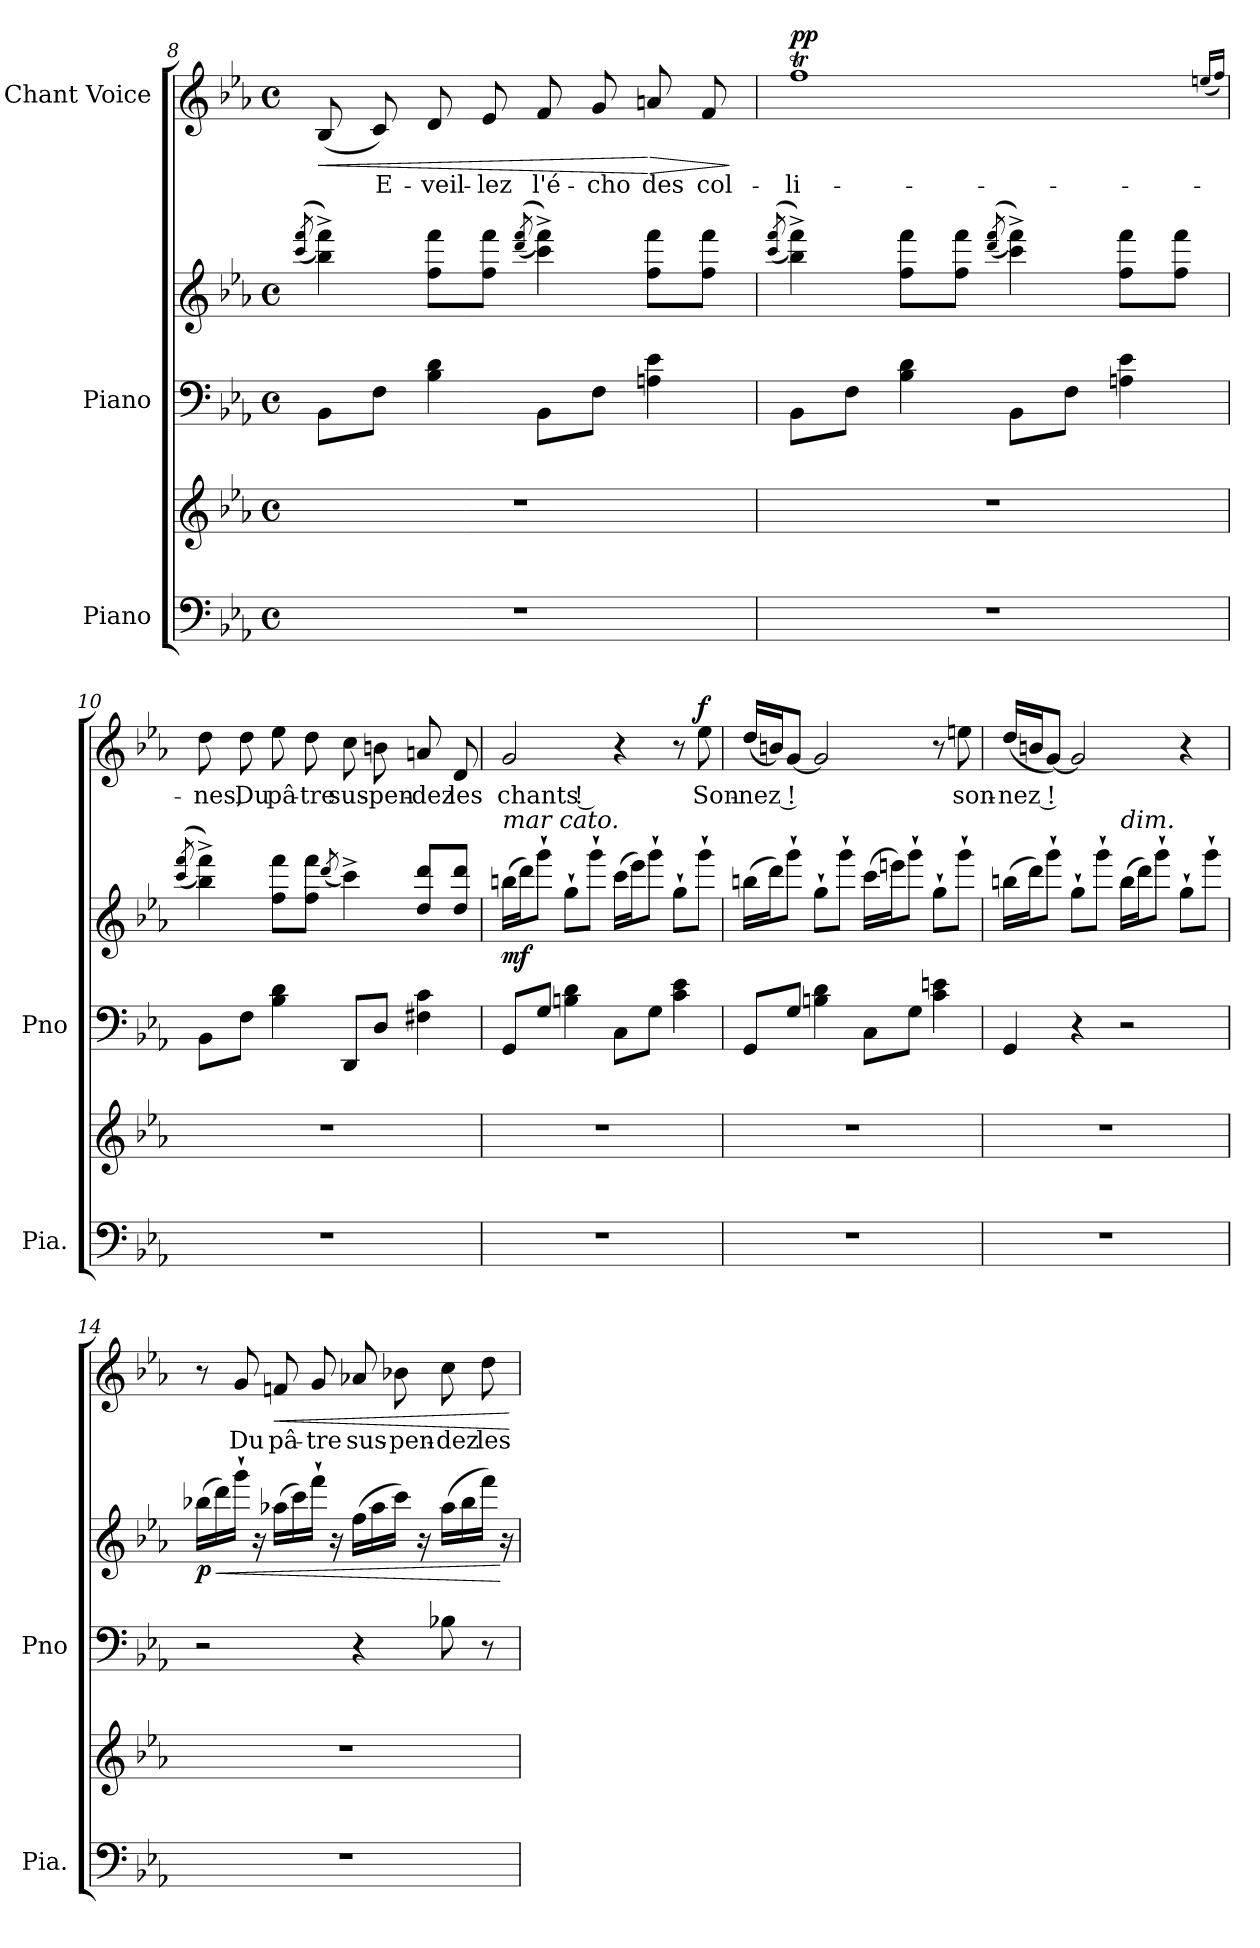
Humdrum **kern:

**kern	**kern	**kern	**kern	**dynam	**kern	**text	**dynam
*part3	*part3	*part2	*part2	*part2	*part1	*part1	*part1
*staff5	*staff4	*staff3	*staff2	*staff2/3	*staff1	*staff1	*staff1
*I"Piano	*	*I"Piano	*	*	*I"Chant Voice	*	*
*I'Pia.	*	*I'Pno	*	*	*	*	*
*clefF4	*clefG2	*clefF4	*clefG2	*	*clefG2	*	*
*k[b-e-a-]	*k[b-e-a-]	*k[b-e-a-]	*k[b-e-a-]	*	*k[b-e-a-]	*	*
*M4/4	*M4/4	*M4/4	*M4/4	*	*M4/4	*	*
*met(c)	*met(c)	*met(c)	*met(c)	*	*met(c)	*	*
=8	=8	=8	=8	=8	=8	=8	=8
.	.	.	((>8qccc/ 8qfff/	.	.	.	.
!	!	!	!	!	!	!	!LO:HP:b
1r	1r	8BB-\L	4bb-\^< 4fff\^<))	.	(8B-/	.	<
.	.	8F\J	.	.	8c/)	E-	.
.	.	4B-\ 4d\	8ff\ 8fff\L	.	8d/	-veil-	.
.	.	.	8ff\ 8fff\J	.	8e-/	-lez	.
.	.	.	((>8qddd/ 8qfff/	.	.	.	.
.	.	8BB-\L	4ccc\^< 4fff\^<))	.	8f/	l'é-	.
.	.	8F\J	.	.	8g/	-cho	.
!	!	!	!	!	!	!	!LO:HP:n=1:b
.	.	4An\ 4e-\	8ff\ 8fff\L	.	8an/	des	[ >
.	.	.	8ff\ 8fff\J	.	8f/	col-	.
.	.	.	.	.	.	.	]
=9	=9	=9	=9	=9	=9	=9	=9
.	.	.	((>8qccc/ 8qfff/	.	.	.	.
!	!	!	!	!	!	!	!LO:DY:a
1r	1r	8BB-\L	4bb-\^< 4fff\^<))	.	1ffT	-li-	pp
.	.	8F\J	.	.	.	.	.
.	.	4B-\ 4d\	8ff\ 8fff\L	.	.	.	.
.	.	.	8ff\ 8fff\J	.	.	.	.
.	.	.	((>8qddd/ 8qfff/	.	.	.	.
.	.	8BB-\L	4ccc\^< 4fff\^<))	.	.	.	.
.	.	8F\J	.	.	.	.	.
.	.	4An\ 4e-\	8ff\ 8fff\L	.	.	.	.
.	.	.	8ff\ 8fff\J	.	.	.	.
.	.	.	.	.	(16qeen/LL	.	.
.	.	.	.	.	16qff/JJ)	.	.
=10	=10	=10	=10	=10	=10	=10	=10
.	.	.	((>8qccc/ 8qfff/	.	.	.	.
1r	1r	8BB-\L	4bb-\^< 4fff\^<))	.	8dd\	-nes,	.
.	.	8F\J	.	.	8dd\	Du	.
.	.	4B-\ 4d\	8ff\ 8fff\L	.	8ee-\	pâ-	.
.	.	.	8ff\ 8fff\J	.	8dd\	-tre	.
.	.	.	(8qddd/	.	.	.	.
.	.	8DD/L	4ccc^<\)	.	8cc\	sus-	.
.	.	8D/J	.	.	8bn\	-pen-	.
.	.	4F#X\ 4c\	8dd/ 8ddd/L	.	8an/	-dez	.
.	.	.	8dd/ 8ddd/J	.	8d/	les	.
=11	=11	=11	=11	=11	=11	=11	=11
!	!	!	!LO:TX:i:t=mar        cato.	!	!	!	!
!	!	!	!	!LO:DY:b	!	!	!
1r	1r	8GG/L	(16bbn\LL	mf	2g/	chants !	.
.	.	.	16ddd\J)	.	.	.	.
.	.	8G/J	8ggg`\J	.	.	.	.
.	.	4Bn\ 4d\	8gg`\L	.	.	.	.
.	.	.	8ggg`\J	.	.	.	.
.	.	8C\L	(16ccc\LL	.	4r	.	.
.	.	.	16eee-\J)	.	.	.	.
.	.	8G\J	8ggg`\J	.	.	.	.
.	.	4c\ 4e-\	8gg`\L	.	8r	.	.
!	!	!	!	!	!	!	!LO:DY:a
.	.	.	8ggg`\J	.	8ee-\	Son-	f
=12	=12	=12	=12	=12	=12	=12	=12
1r	1r	8GG/L	(16bbn\LL	.	(16dd/LL	-nez !	.
.	.	.	16ddd\J)	.	16bn/J)	.	.
.	.	8G/J	8ggg`\J	.	[8g/J	.	.
.	.	4Bn\ 4d\	8gg`\L	.	2g/]	.	.
.	.	.	8ggg`\J	.	.	.	.
.	.	8C\L	(16ccc\LL	.	.	.	.
.	.	.	16eeen\J)	.	.	.	.
.	.	8G\J	8ggg`\J	.	.	.	.
.	.	4c\ 4en\	8gg`\L	.	8r	.	.
.	.	.	8ggg`\J	.	8een\	son-	.
=13	=13	=13	=13	=13	=13	=13	=13
1r	1r	4GG/	(16bbn\LL	.	(16dd/LL	-nez !	.
.	.	.	16ddd\J)	.	16bn/J	.	.
.	.	.	8ggg`\J	.	[8g/J)	.	.
.	.	4r	8gg`\L	.	2g/]	.	.
.	.	.	8ggg`\J	.	.	.	.
!	!	!	!LO:TX:i:t=dim.	!	!	!	!
.	.	2r	(16bb\LL	.	.	.	.
.	.	.	16ddd\J)	.	.	.	.
.	.	.	8ggg`\J	.	.	.	.
.	.	.	8gg`\L	.	4r	.	.
.	.	.	8ggg`\J	.	.	.	.
=14	=14	=14	=14	=14	=14	=14	=14
!	!	!	!	!LO:DY:b	!	!	!
1r	1r	2r	(16bb-X\LL	p	8r	.	.
!	!	!	!	!LO:HP:b	!	!	!
.	.	.	16ddd\)	<	.	.	.
.	.	.	16ggg`\JJ	.	8g/	Du	.
.	.	.	16r	.	.	.	.
!	!	!	!	!	!	!	!LO:HP:b
.	.	.	(16aa-X\LL	.	8fn/	pâ-	<
.	.	.	16ccc\)	.	.	.	.
.	.	.	16fff`\JJ	.	8g/	-tre	.
.	.	.	16r	.	.	.	.
.	.	4r	(16ff\LL	.	8a-X/	sus-	.
.	.	.	16aa-\	.	.	.	.
.	.	.	16ccc\JJ)	.	8b-X\	-pen-	.
.	.	.	16r	.	.	.	.
.	.	8B-X\	(16aa-\LL	.	8cc\	-dez	.
.	.	.	16bb-\	.	.	.	.
.	.	8r	16fff\JJ)	.	8dd\	les	.
.	.	.	16r	[	.	.	.
.	.	.	.	.	.	.	[
=	=	=	=	=	=	=	=
*-	*-	*-	*-	*-	*-	*-	*-
